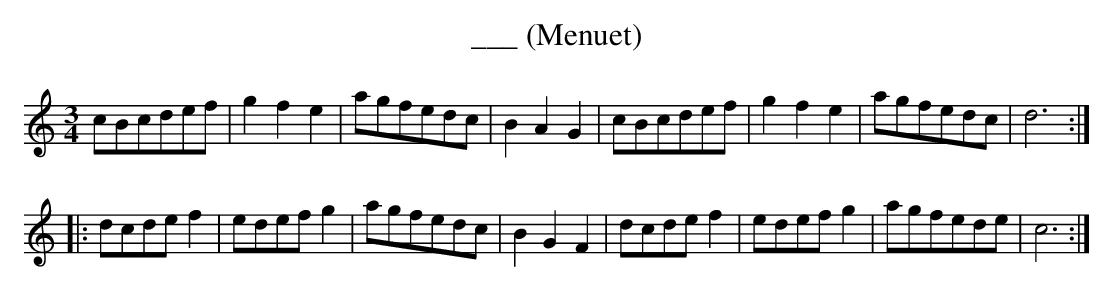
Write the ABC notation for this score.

X:1
T:___ (Menuet)
K:C
M:3/4
L:1/8
cBcdef|g2 f2 e2|agfedc|B2 A2 G2|cBcdef|g2 f2 e2|agfedc|d6:|
|:dcde f2|edef g2|agfedc|B2 G2 F2|dcde f2|edef g2|agfede|c6:|]
